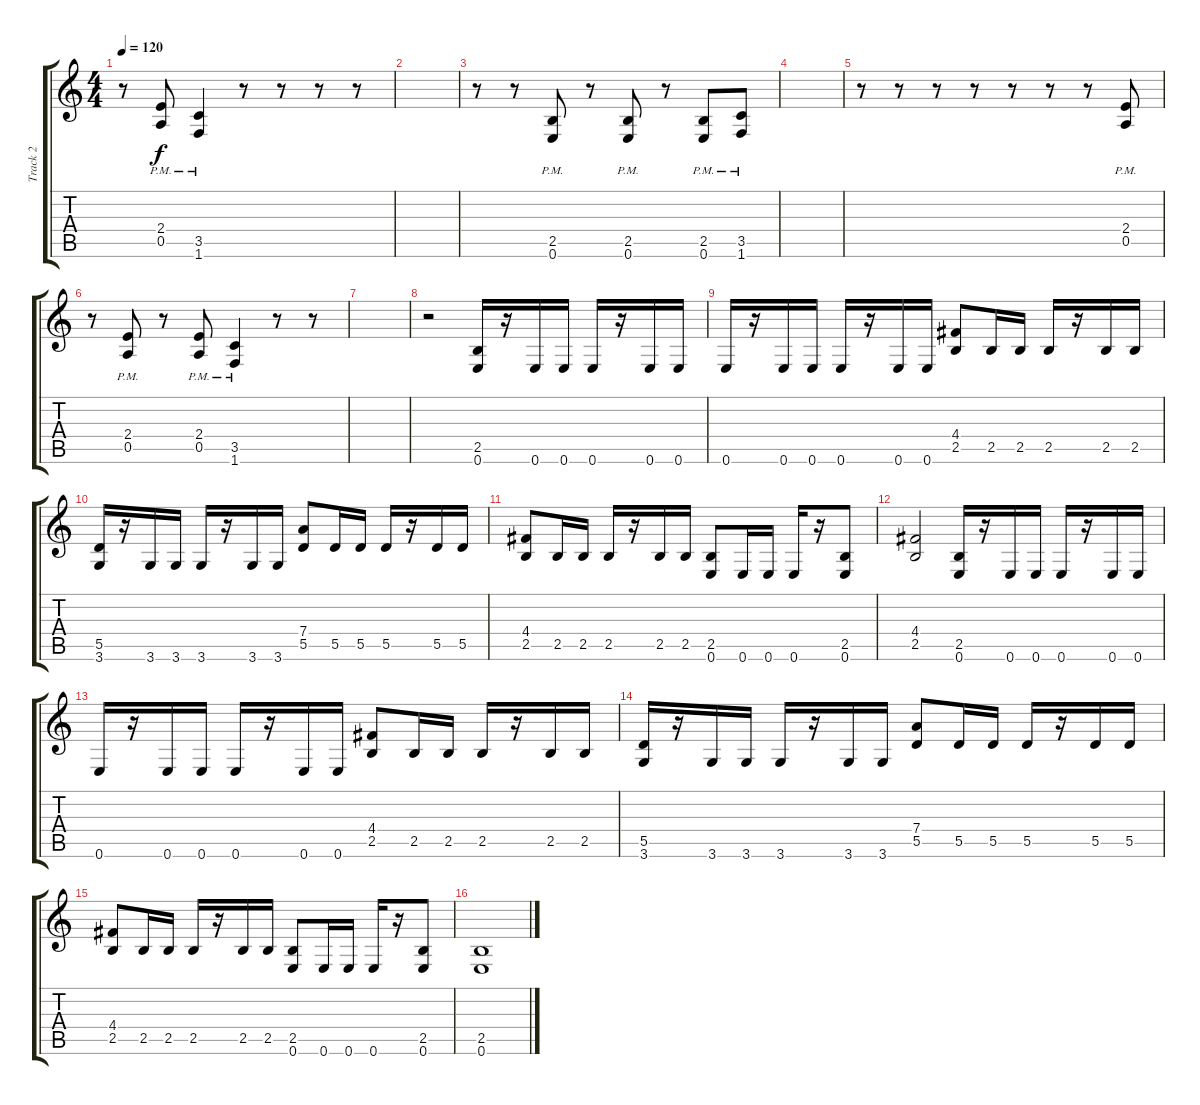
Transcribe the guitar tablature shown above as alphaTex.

\track ("Track 2" "Track 2") {instrument distortionguitar}
\staff {score tabs}
\tuning (E4 B3 G3 D3 A2 E2) {hide}
\ts (4 4)
\tempo 120
\clef g2
\ks c
r.8{dy f} (2.4 0.5{pm}).8 (3.5{pm} 1.6).4 r.8{instrument electricguitarclean} r.8 r.8 r.8 |
|
r.8 r.8 (2.5{pm} 0.6).8{instrument distortionguitar} r.8 (2.5{pm} 0.6).8 r.8 (2.5{pm} 0.6).8 (3.5{pm} 1.6).8 |
|
r.8 r.8 r.8 r.8 r.8 r.8 r.8 (2.4 0.5{pm}).8{instrument distortionguitar} |
r.8 (2.4 0.5{pm}).8 r.8 (2.4 0.5{pm}).8 (3.5{pm} 1.6).4 r.8{instrument electricguitarclean} r.8 |
|
r.2 (2.5 0.6).16{instrument distortionguitar} r.16 0.6.16 0.6.16 0.6.16 r.16 0.6.16 0.6.16 |
0.6.16 r.16 0.6.16 0.6.16 0.6.16 r.16 0.6.16 0.6.16 (4.4 2.5).8 2.5.16 2.5.16 2.5.16 r.16 2.5.16 2.5.16 |
(5.5 3.6).16 r.16 3.6.16 3.6.16 3.6.16 r.16 3.6.16 3.6.16 (7.4 5.5).8 5.5.16 5.5.16 5.5.16 r.16 5.5.16 5.5.16 |
(4.4 2.5).8 2.5.16 2.5.16 2.5.16 r.16 2.5.16 2.5.16 (2.5 0.6).8 0.6.16 0.6.16 0.6.16 r.16 (2.5 0.6).8 |
(4.4 2.5).2 (2.5 0.6).16 r.16 0.6.16 0.6.16 0.6.16 r.16 0.6.16 0.6.16 |
0.6.16 r.16 0.6.16 0.6.16 0.6.16 r.16 0.6.16 0.6.16 (4.4 2.5).8 2.5.16 2.5.16 2.5.16 r.16 2.5.16 2.5.16 |
(5.5 3.6).16 r.16 3.6.16 3.6.16 3.6.16 r.16 3.6.16 3.6.16 (7.4 5.5).8 5.5.16 5.5.16 5.5.16 r.16 5.5.16 5.5.16 |
(4.4 2.5).8 2.5.16 2.5.16 2.5.16 r.16 2.5.16 2.5.16 (2.5 0.6).8 0.6.16 0.6.16 0.6.16 r.16 (2.5 0.6).8 |
(2.5 0.6).1
